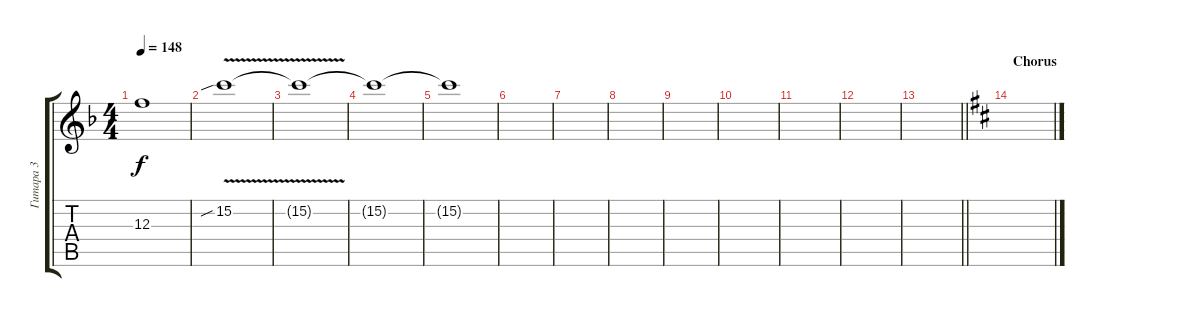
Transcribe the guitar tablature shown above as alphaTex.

\track ("Гитара 3" "Гитара 3") {instrument distortionguitar}
\staff {score tabs}
\tuning (D4 A3 F3 C3 G2 D2) {hide}
\ts (4 4)
\tempo 148
\clef g2
\ks dminor
12.3{t}.1{dy f} |
15.2{v sib}.1 |
15.2{t}.1 |
15.2{t}.1 |
15.2{t}.1 |
|
|
|
|
|
|
|
\barLineRight lightlight
|
\section ("" "Chorus")
\ks bminor
